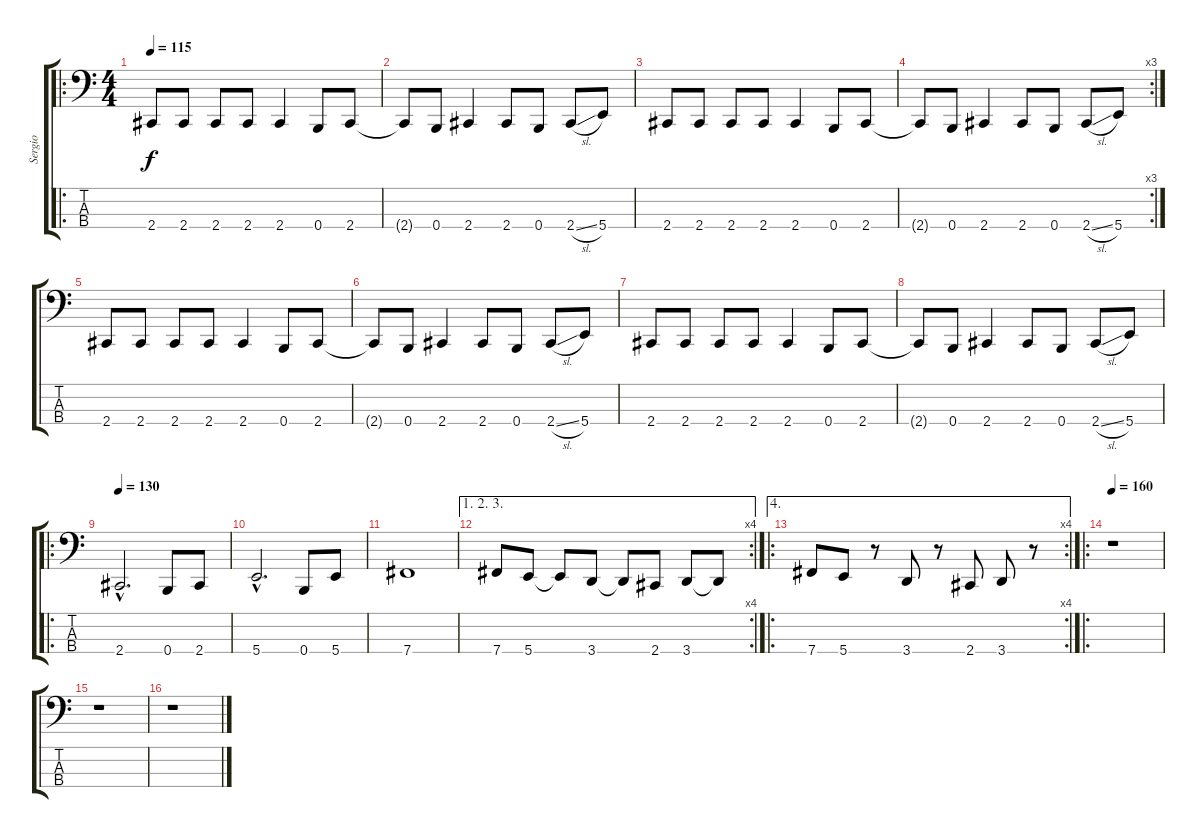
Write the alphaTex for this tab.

\track ("Sergio" "Sergio") {instrument electricbassfinger}
\staff {score tabs}
\tuning (E2 B1 Gb1 B0) {hide}
\ro
\ts (4 4)
\tempo 115
\clef f4
\ks c
2.4.8{dy f} 2.4.8 2.4.8 2.4.8 2.4.4 0.4.8 2.4.8 |
2.4{t}.8 0.4.8 2.4.4 2.4.8 0.4.8 2.4{sl}.8 5.4.8 |
2.4.8 2.4.8 2.4.8 2.4.8 2.4.4 0.4.8 2.4.8 |
\rc 3
2.4{t}.8 0.4.8 2.4.4 2.4.8 0.4.8 2.4{sl}.8 5.4.8 |
2.4.8 2.4.8 2.4.8 2.4.8 2.4.4 0.4.8 2.4.8 |
2.4{t}.8 0.4.8 2.4.4 2.4.8 0.4.8 2.4{sl}.8 5.4.8 |
2.4.8 2.4.8 2.4.8 2.4.8 2.4.4 0.4.8 2.4.8 |
2.4{t}.8 0.4.8 2.4.4 2.4.8 0.4.8 2.4{sl}.8 5.4.8 |
\ro
\tempo 130
2.4{hac}.2{d} 0.4.8 2.4.8 |
5.4{hac}.2{d} 0.4.8 5.4.8 |
7.4.1 |
\ae (1 2 3)
\rc 4
7.4.8 5.4.8 5.4{t}.8 3.4.8 3.4{t}.8 2.4.8 3.4.8 3.4{t}.8 |
\ae 4
\ro
\rc 4
7.4.8 5.4.8 r.8 3.4.8 r.8 2.4.8 3.4.8 r.8 |
\ro
\tempo 160
r.1 |
r.1 |
r.1
